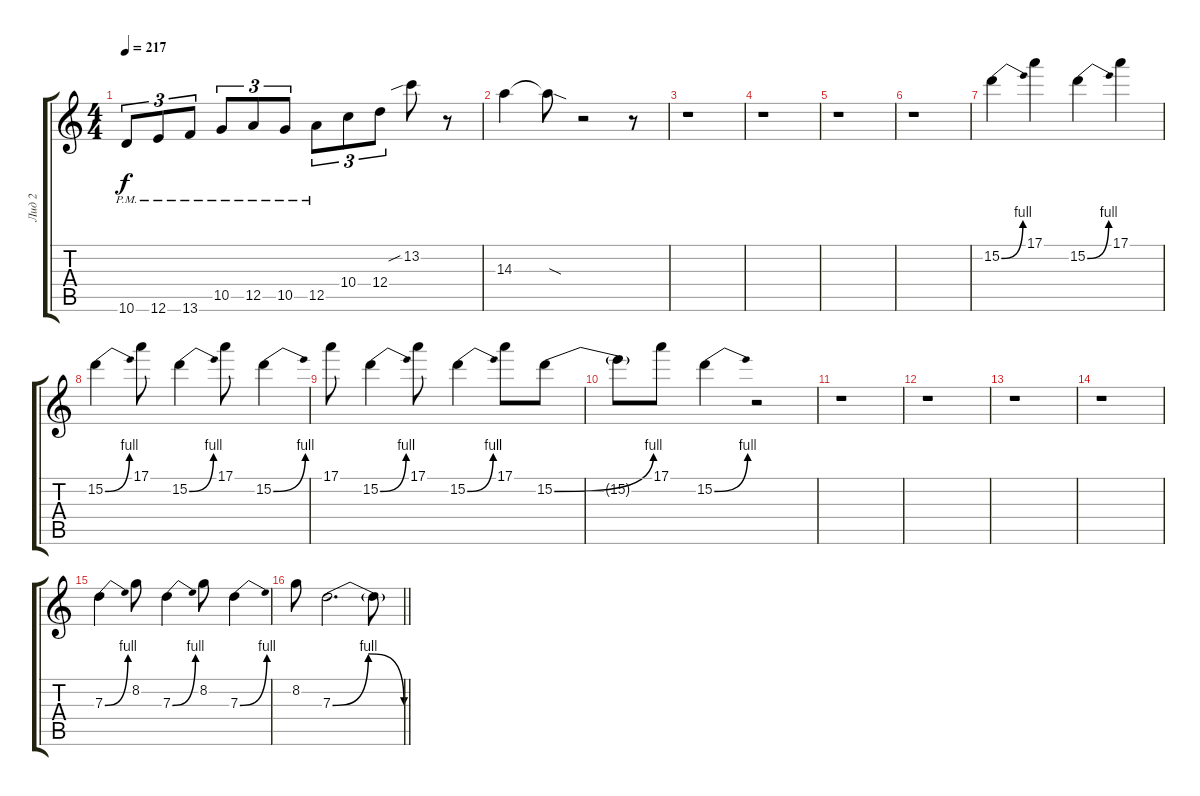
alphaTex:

\track ("Лид 2" "Лид 2") {instrument overdrivenguitar}
\staff {score tabs}
\tuning (E4 B3 G3 D3 A2 E2) {hide}
\ts (4 4)
\tempo 217
\clef g2
\ks c
10.6{pm}.8{tu (3 2) dy f} 12.6{pm}.8{tu (3 2)} 13.6{pm}.8{tu (3 2)} 10.5{pm}.8{tu (3 2)} 12.5{pm}.8{tu (3 2)} 10.5{pm}.8{tu (3 2)} 12.5{pm}.8{tu (3 2)} 10.4.8{tu (3 2)} 12.4.8{tu (3 2)} 13.2{sib}.8 r.8 |
14.3.4 14.3{sod t}.8 r.2 r.8 |
r.1 |
r.1 |
r.1 |
r.1 |
15.2{be (bend 0 0 60 4)}.4 17.1.4 15.2{be (bend 0 0 60 4)}.4 17.1.4 |
15.2{be (bend 0 0 60 4)}.4 17.1.8 15.2{be (bend 0 0 60 4)}.4 17.1.8 15.2{be (bend 0 0 60 4)}.4 |
17.1.8 15.2{be (bend 0 0 60 4)}.4 17.1.8 15.2{be (bend 0 0 60 4)}.4 17.1.8 15.2{be (bend 0 0 60 4)}.8 |
15.2{t}.8 17.1.8 15.2{be (bend 0 0 60 4)}.4 r.2 |
r.1 |
r.1 |
r.1 |
r.1 |
7.3{be (bend 0 0 60 4)}.4 8.2.8 7.3{be (bend 0 0 60 4)}.4 8.2.8 7.3{be (bend 0 0 60 4)}.4 |
\barLineRight lightlight
8.2.8 7.3{be (bendrelease 0 0 10 4 35 4 60 0)}.2{d} 7.3{t}.8
